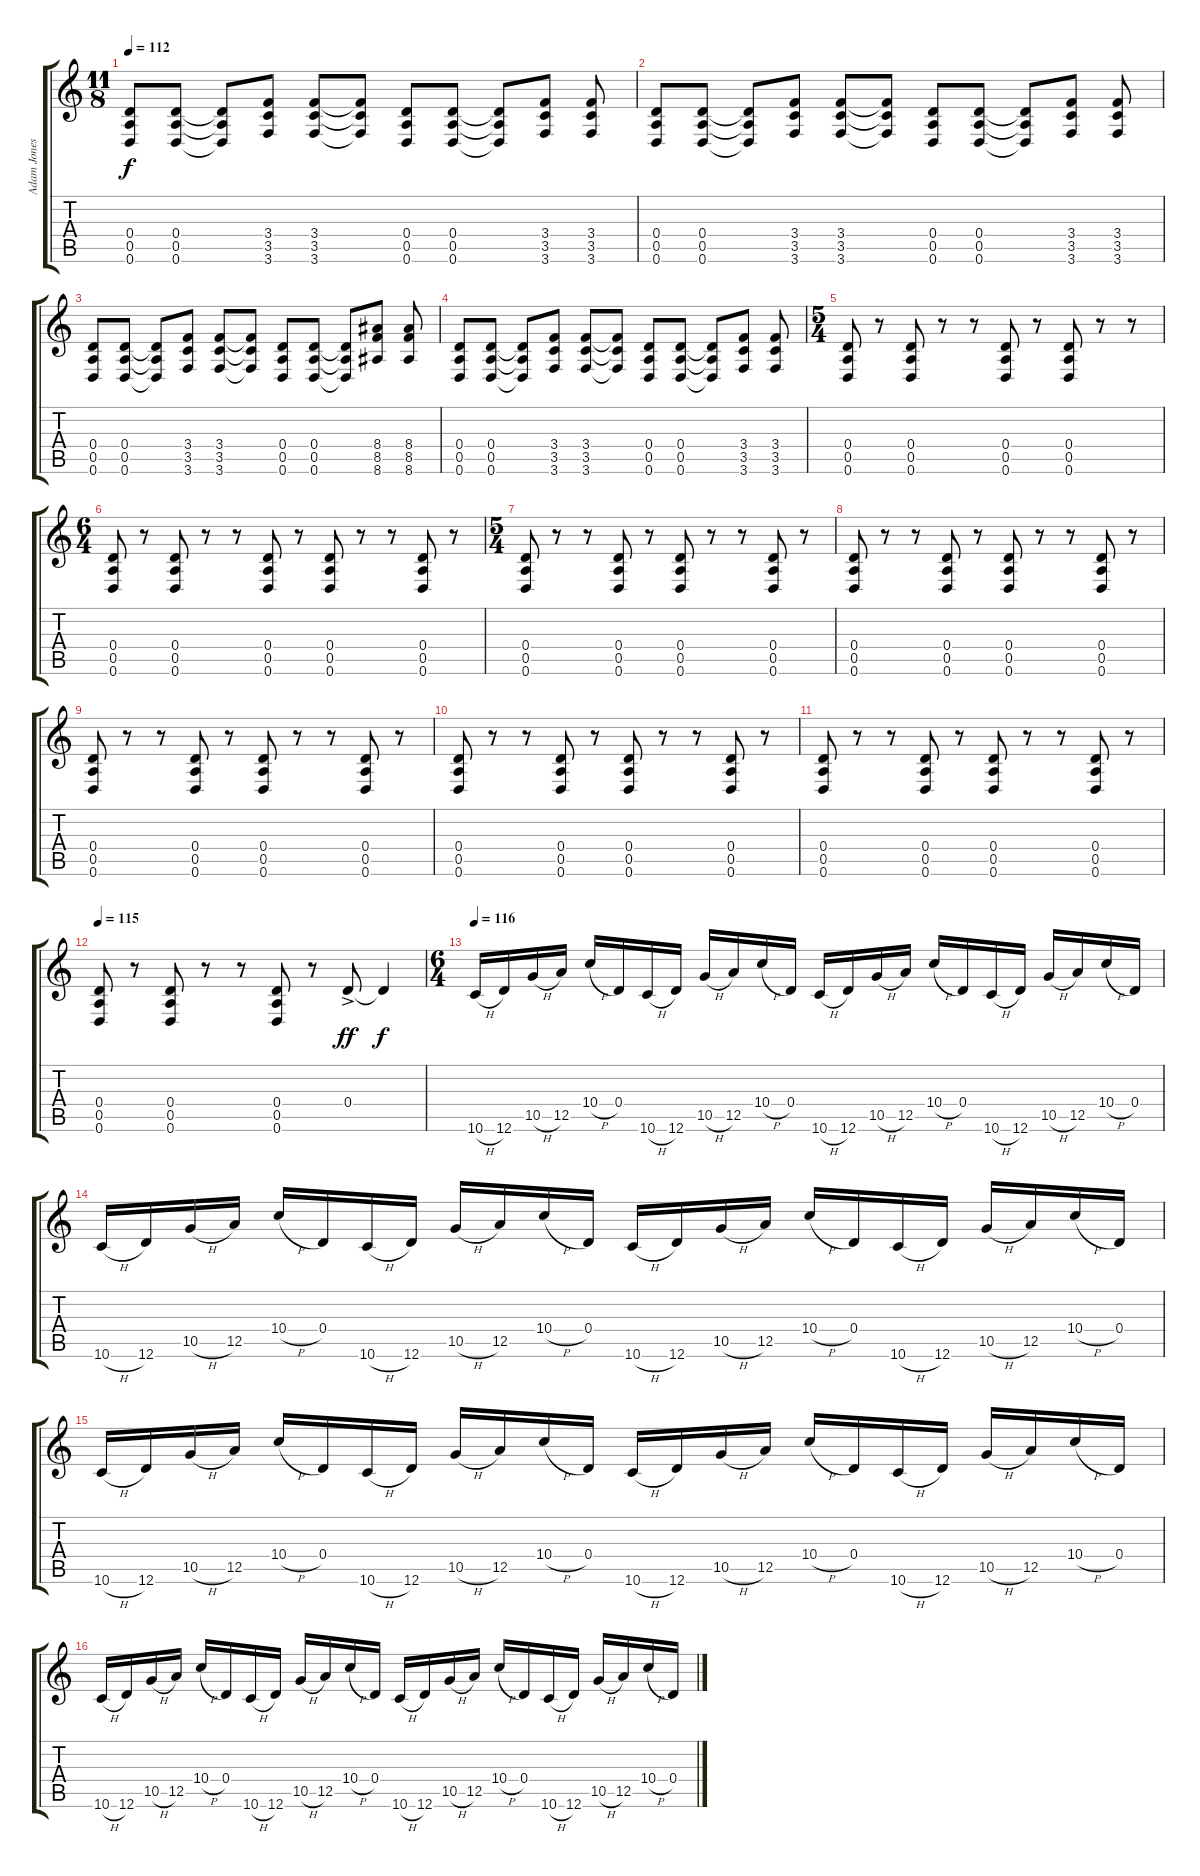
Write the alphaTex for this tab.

\track ("Adam Jones (guitar)" "Adam Jones") {instrument distortionguitar}
\staff {score tabs}
\tuning (E4 B3 G3 D3 A2 D2) {hide}
\ts (11 8)
\tempo 112
\clef g2
\ks c
(0.4 0.5 0.6).8{dy f} (0.4 0.5 0.6).8 (0.4{t} 0.5{t} 0.6{t}).8 (3.4 3.5 3.6).8 (3.4 3.5 3.6).8 (3.4{t} 3.5{t} 3.6{t}).8 (0.4 0.5 0.6).8 (0.4 0.5 0.6).8 (0.4{t} 0.5{t} 0.6{t}).8 (3.4 3.5 3.6).8 (3.4 3.5 3.6).8 |
(0.4 0.5 0.6).8 (0.4 0.5 0.6).8 (0.4{t} 0.5{t} 0.6{t}).8 (3.4 3.5 3.6).8 (3.4 3.5 3.6).8 (3.4{t} 3.5{t} 3.6{t}).8 (0.4 0.5 0.6).8 (0.4 0.5 0.6).8 (0.4{t} 0.5{t} 0.6{t}).8 (3.4 3.5 3.6).8 (3.4 3.5 3.6).8 |
(0.4 0.5 0.6).8 (0.4 0.5 0.6).8 (0.4{t} 0.5{t} 0.6{t}).8 (3.4 3.5 3.6).8 (3.4 3.5 3.6).8 (3.4{t} 3.5{t} 3.6{t}).8 (0.4 0.5 0.6).8 (0.4 0.5 0.6).8 (0.4{t} 0.5{t} 0.6{t}).8 (8.4 8.5 8.6).8 (8.4 8.5 8.6).8 |
(0.4 0.5 0.6).8 (0.4 0.5 0.6).8 (0.4{t} 0.5{t} 0.6{t}).8 (3.4 3.5 3.6).8 (3.4 3.5 3.6).8 (3.4{t} 3.5{t} 3.6{t}).8 (0.4 0.5 0.6).8 (0.4 0.5 0.6).8 (0.4{t} 0.5{t} 0.6{t}).8 (3.4 3.5 3.6).8 (3.4 3.5 3.6).8 |
\ts (5 4)
(0.4 0.5 0.6).8 r.8 (0.4 0.5 0.6).8 r.8 r.8 (0.4 0.5 0.6).8 r.8 (0.4 0.5 0.6).8 r.8 r.8 |
\ts (6 4)
(0.4 0.5 0.6).8 r.8 (0.4 0.5 0.6).8 r.8 r.8 (0.4 0.5 0.6).8 r.8 (0.4 0.5 0.6).8 r.8 r.8 (0.4 0.5 0.6).8 r.8 |
\ts (5 4)
(0.4 0.5 0.6).8 r.8 r.8 (0.4 0.5 0.6).8 r.8 (0.4 0.5 0.6).8 r.8 r.8 (0.4 0.5 0.6).8 r.8 |
(0.4 0.5 0.6).8 r.8 r.8 (0.4 0.5 0.6).8 r.8 (0.4 0.5 0.6).8 r.8 r.8 (0.4 0.5 0.6).8 r.8 |
(0.4 0.5 0.6).8 r.8 r.8 (0.4 0.5 0.6).8 r.8 (0.4 0.5 0.6).8 r.8 r.8 (0.4 0.5 0.6).8 r.8 |
(0.4 0.5 0.6).8 r.8 r.8 (0.4 0.5 0.6).8 r.8 (0.4 0.5 0.6).8 r.8 r.8 (0.4 0.5 0.6).8 r.8 |
(0.4 0.5 0.6).8 r.8 r.8 (0.4 0.5 0.6).8 r.8 (0.4 0.5 0.6).8 r.8 r.8 (0.4 0.5 0.6).8 r.8 |
\tempo 115
(0.4 0.5 0.6).8 r.8 (0.4 0.5 0.6).8 r.8 r.8 (0.4 0.5 0.6).8 r.8 0.4{ac}.8{dy ff} 0.4{t}.4{dy f} |
\ts (6 4)
\tempo 116
10.6{h}.16{instrument electricguitarmuted} 12.6.16 10.5{h}.16 12.5.16 10.4{h}.16 0.4.16 10.6{h}.16 12.6.16 10.5{h}.16 12.5.16 10.4{h}.16 0.4.16 10.6{h}.16 12.6.16 10.5{h}.16 12.5.16 10.4{h}.16 0.4.16 10.6{h}.16 12.6.16 10.5{h}.16 12.5.16 10.4{h}.16 0.4.16 |
10.6{h}.16 12.6.16 10.5{h}.16 12.5.16 10.4{h}.16 0.4.16 10.6{h}.16 12.6.16 10.5{h}.16 12.5.16 10.4{h}.16 0.4.16 10.6{h}.16 12.6.16 10.5{h}.16 12.5.16 10.4{h}.16 0.4.16 10.6{h}.16 12.6.16 10.5{h}.16 12.5.16 10.4{h}.16 0.4.16 |
10.6{h}.16 12.6.16 10.5{h}.16 12.5.16 10.4{h}.16 0.4.16 10.6{h}.16 12.6.16 10.5{h}.16 12.5.16 10.4{h}.16 0.4.16 10.6{h}.16 12.6.16 10.5{h}.16 12.5.16 10.4{h}.16 0.4.16 10.6{h}.16 12.6.16 10.5{h}.16 12.5.16 10.4{h}.16 0.4.16 |
10.6{h}.16 12.6.16 10.5{h}.16 12.5.16 10.4{h}.16 0.4.16 10.6{h}.16 12.6.16 10.5{h}.16 12.5.16 10.4{h}.16 0.4.16 10.6{h}.16 12.6.16 10.5{h}.16 12.5.16 10.4{h}.16 0.4.16 10.6{h}.16 12.6.16 10.5{h}.16 12.5.16 10.4{h}.16 0.4.16
